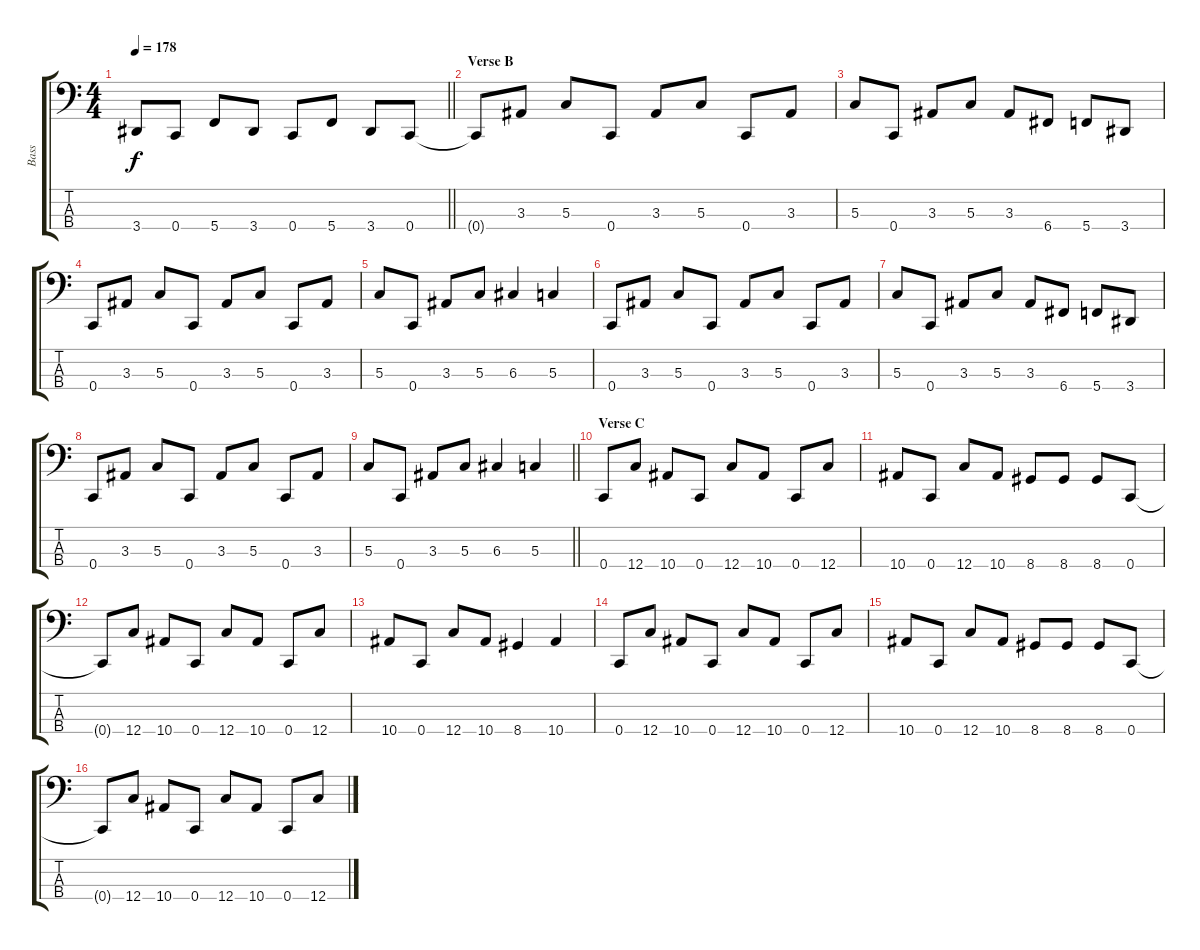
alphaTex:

\track ("Bass" "Bass") {instrument electricbasspick}
\staff {score tabs}
\tuning (F2 C2 G1 C1) {hide}
\ts (4 4)
\tempo 178
\clef f4
\barLineRight lightlight
\ks c
3.4.8{dy f} 0.4.8 5.4.8 3.4.8 0.4.8 5.4.8 3.4.8 0.4.8 |
\section ("" "Verse B")
0.4{t}.8 3.3.8 5.3.8 0.4.8 3.3.8 5.3.8 0.4.8 3.3.8 |
5.3.8 0.4.8 3.3.8 5.3.8 3.3.8 6.4.8 5.4.8 3.4.8 |
0.4.8 3.3.8 5.3.8 0.4.8 3.3.8 5.3.8 0.4.8 3.3.8 |
5.3.8 0.4.8 3.3.8 5.3.8 6.3.4 5.3.4 |
0.4.8 3.3.8 5.3.8 0.4.8 3.3.8 5.3.8 0.4.8 3.3.8 |
5.3.8 0.4.8 3.3.8 5.3.8 3.3.8 6.4.8 5.4.8 3.4.8 |
0.4.8 3.3.8 5.3.8 0.4.8 3.3.8 5.3.8 0.4.8 3.3.8 |
\barLineRight lightlight
5.3.8 0.4.8 3.3.8 5.3.8 6.3.4 5.3.4 |
\section ("" "Verse C")
0.4.8 12.4.8 10.4.8 0.4.8 12.4.8 10.4.8 0.4.8 12.4.8 |
10.4.8 0.4.8 12.4.8 10.4.8 8.4.8 8.4.8 8.4.8 0.4.8 |
0.4{t}.8 12.4.8 10.4.8 0.4.8 12.4.8 10.4.8 0.4.8 12.4.8 |
10.4.8 0.4.8 12.4.8 10.4.8 8.4.4 10.4.4 |
0.4.8 12.4.8 10.4.8 0.4.8 12.4.8 10.4.8 0.4.8 12.4.8 |
10.4.8 0.4.8 12.4.8 10.4.8 8.4.8 8.4.8 8.4.8 0.4.8 |
0.4{t}.8 12.4.8 10.4.8 0.4.8 12.4.8 10.4.8 0.4.8 12.4.8
